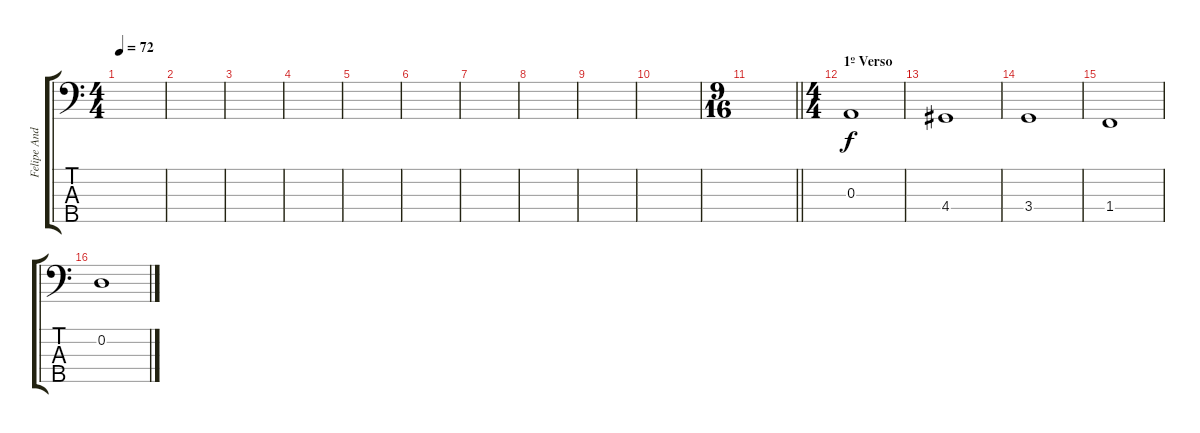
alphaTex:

\track ("Felipe Andreoli" "Felipe And") {instrument fretlessbass}
\staff {score tabs}
\tuning (G2 D2 A1 E1 B0) {hide}
\ts (4 4)
\tempo 72
\clef f4
\ks c
|
|
|
|
|
|
|
|
|
|
\ts (9 16)
\barLineRight lightlight
|
\ts (4 4)
\section ("" "1º Verso")
0.3.1 |
4.4.1 |
3.4.1 |
1.4.1 |
0.2.1
